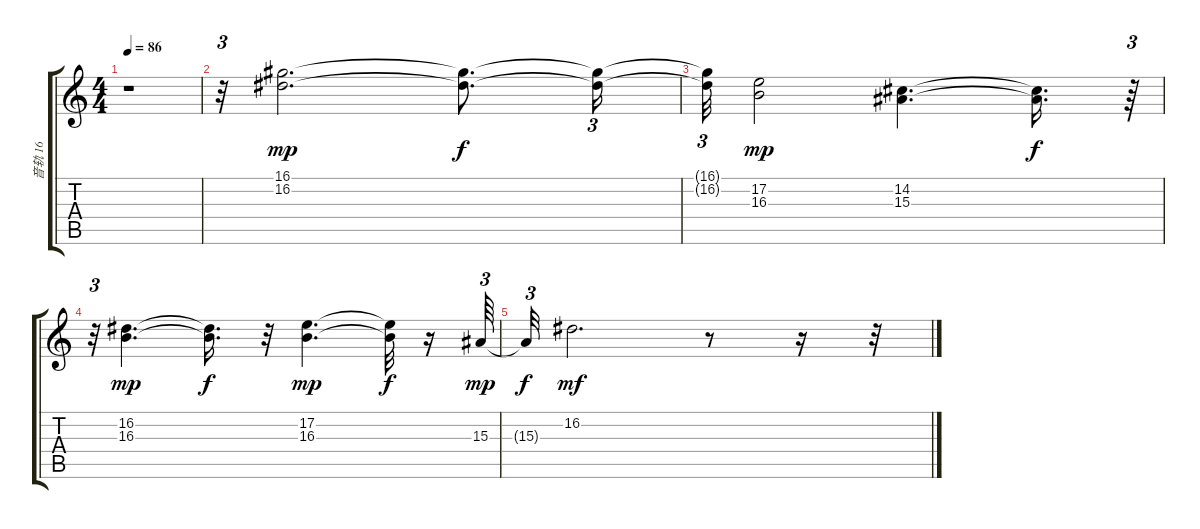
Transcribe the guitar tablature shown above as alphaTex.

\track ("音轨 16" "音轨 16") {instrument synthvoice}
\staff {score tabs}
\tuning (E4 B3 G3 D3 A2 E2) {hide}
\ts (4 4)
\tempo 86
\clef g2
\ks c
r.1{dy f} |
r.32{tu (3 2)} (16.1 16.2).2{d dy mp} (16.1{t} 16.2{t}).8{d dy f} (16.1{t} 16.2{t}).16{tu (3 2)} |
(16.1{t} 16.2{t}).32{tu (3 2)} (17.2 16.3).2{dy mp} (14.2 15.3).4{d} (14.2{t} 15.3{t}).16{d dy f} r.64{tu (3 2)} |
r.32{tu (3 2)} (16.2 16.3).4{d dy mp} (16.2{t} 16.3{t}).16{d dy f} r.32 (17.2 16.3).4{d dy mp} (17.2{t} 16.3{t}).32{dy f} r.16 15.3.64{tu (3 2) dy mp} |
15.3{t}.32{tu (3 2) dy f} 16.2.2{d dy mf} r.8 r.16 r.32
